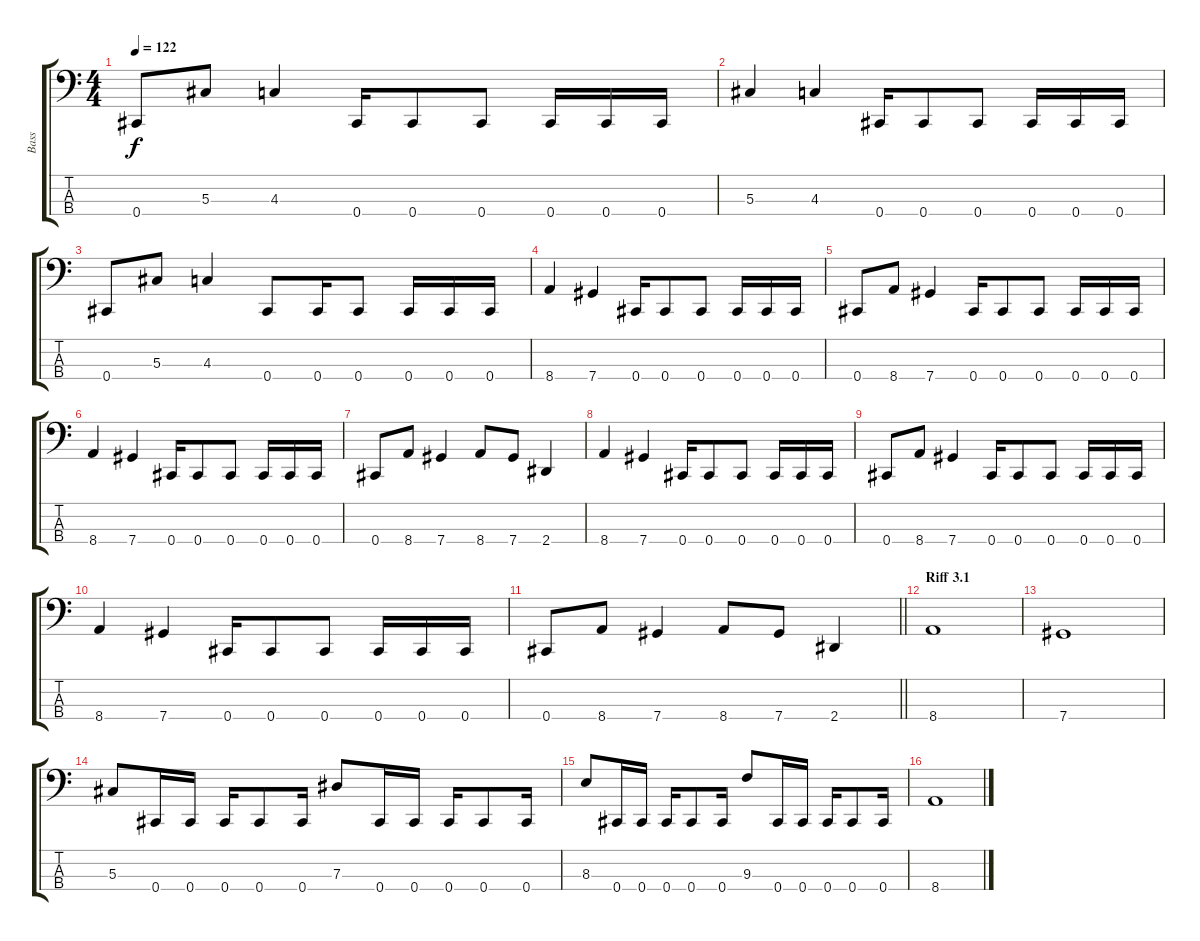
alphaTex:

\track ("Bass" "Bass") {instrument electricbassfinger}
\staff {score tabs}
\tuning (Gb2 Db2 Ab1 Db1) {hide}
\ts (4 4)
\tempo 122
\clef f4
\ks c
0.4.8{dy f} 5.3.8 4.3.4 0.4.16 0.4.8 0.4.8 0.4.16 0.4.16 0.4.16 |
5.3.4 4.3.4 0.4.16 0.4.8 0.4.8 0.4.16 0.4.16 0.4.16 |
0.4.8 5.3.8 4.3.4 0.4.8 0.4.16 0.4.8 0.4.16 0.4.16 0.4.16 |
8.4.4 7.4.4 0.4.16 0.4.8 0.4.8 0.4.16 0.4.16 0.4.16 |
0.4.8 8.4.8 7.4.4 0.4.16 0.4.8 0.4.8 0.4.16 0.4.16 0.4.16 |
8.4.4 7.4.4 0.4.16 0.4.8 0.4.8 0.4.16 0.4.16 0.4.16 |
0.4.8 8.4.8 7.4.4 8.4.8 7.4.8 2.4.4 |
8.4.4 7.4.4 0.4.16 0.4.8 0.4.8 0.4.16 0.4.16 0.4.16 |
0.4.8 8.4.8 7.4.4 0.4.16 0.4.8 0.4.8 0.4.16 0.4.16 0.4.16 |
8.4.4 7.4.4 0.4.16 0.4.8 0.4.8 0.4.16 0.4.16 0.4.16 |
\barLineRight lightlight
0.4.8 8.4.8 7.4.4 8.4.8 7.4.8 2.4.4 |
\section ("" "Riff 3.1")
8.4.1 |
7.4.1 |
5.3.8 0.4.16 0.4.16 0.4.16 0.4.8 0.4.16 7.3.8 0.4.16 0.4.16 0.4.16 0.4.8 0.4.16 |
8.3.8 0.4.16 0.4.16 0.4.16 0.4.8 0.4.16 9.3.8 0.4.16 0.4.16 0.4.16 0.4.8 0.4.16 |
8.4.1
